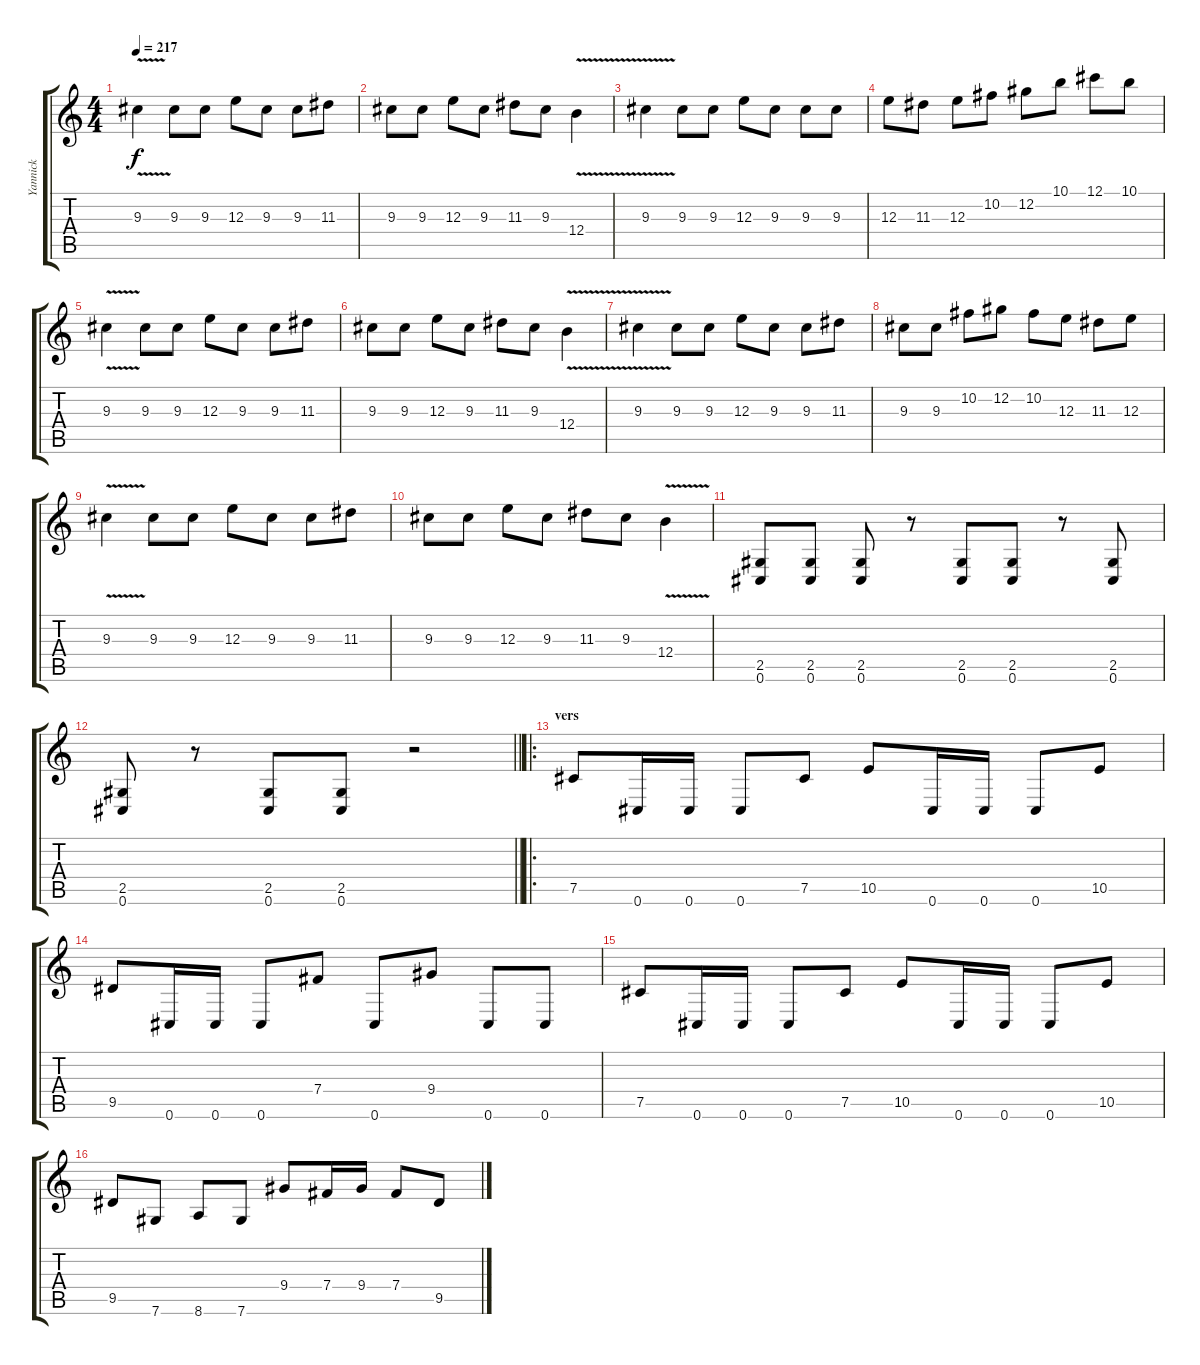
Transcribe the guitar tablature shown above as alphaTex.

\track ("Yannick" "Yannick") {instrument distortionguitar}
\staff {score tabs}
\tuning (Db4 Ab3 E3 B2 Gb2 Db2) {hide}
\ts (4 4)
\tempo 217
\clef g2
\ks c
9.3{v}.4{dy f balance 8} 9.3.8 9.3.8 12.3.8 9.3.8 9.3.8 11.3.8 |
9.3.8 9.3.8 12.3.8 9.3.8 11.3.8 9.3.8 12.4{v}.4 |
9.3{v}.4 9.3.8 9.3.8 12.3.8 9.3.8 9.3.8 9.3.8 |
12.3.8 11.3.8 12.3.8 10.2.8 12.2.8 10.1.8 12.1.8 10.1.8 |
9.3{v}.4{balance 8} 9.3.8 9.3.8 12.3.8 9.3.8 9.3.8 11.3.8 |
9.3.8 9.3.8 12.3.8 9.3.8 11.3.8 9.3.8 12.4{v}.4 |
9.3{v}.4 9.3.8 9.3.8 12.3.8 9.3.8 9.3.8 11.3.8 |
9.3.8 9.3.8 10.2.8 12.2.8 10.2.8 12.3.8 11.3.8 12.3.8 |
9.3{v}.4{balance 8} 9.3.8 9.3.8 12.3.8 9.3.8 9.3.8 11.3.8 |
9.3.8 9.3.8 12.3.8 9.3.8 11.3.8 9.3.8 12.4{v}.4 |
(2.5 0.6).8{balance 16} (2.5 0.6).8 (2.5 0.6).8 r.8 (2.5 0.6).8 (2.5 0.6).8 r.8 (2.5 0.6).8 |
\barLineRight lightlight
(2.5 0.6).8 r.8 (2.5 0.6).8 (2.5 0.6).8 r.2 |
\ro
\section ("" "vers")
7.5.8{instrument distortionguitar} 0.6.16 0.6.16 0.6.8 7.5.8 10.5.8 0.6.16 0.6.16 0.6.8 10.5.8 |
9.5.8 0.6.16 0.6.16 0.6.8 7.4.8 0.6.8 9.4.8 0.6.8 0.6.8 |
7.5.8 0.6.16 0.6.16 0.6.8 7.5.8 10.5.8 0.6.16 0.6.16 0.6.8 10.5.8 |
9.5.8 7.6.8 8.6.8 7.6.8 9.4.8 7.4.16 9.4.16 7.4.8 9.5.8
